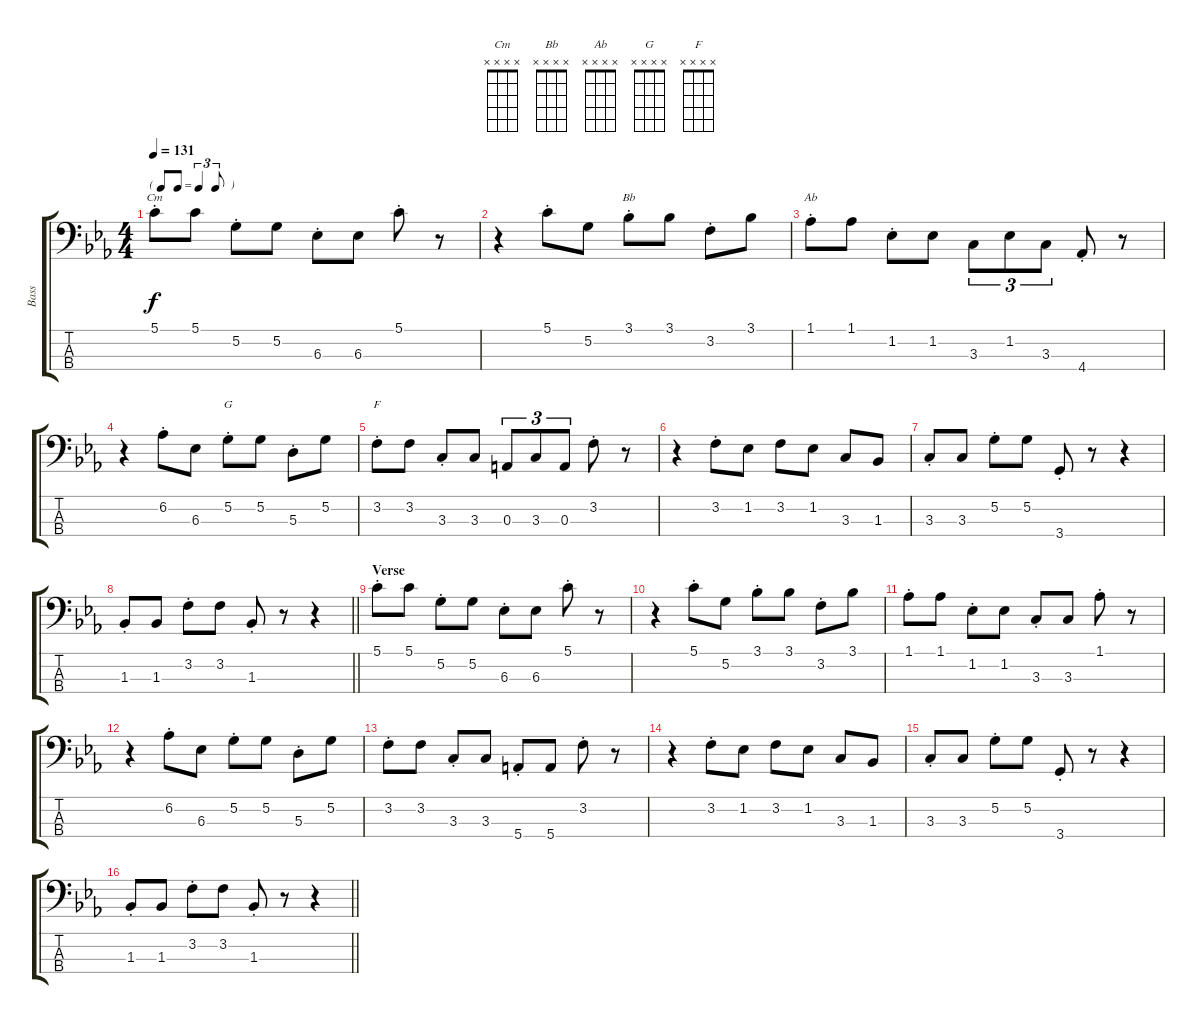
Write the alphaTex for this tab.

\track ("Bass" "Bass") {instrument electricbasspick}
\staff {score tabs}
\tuning (G2 D2 A1 E1) {hide}
\chord ("Cm" x x x x)
\chord ("Bb" x x x x)
\chord ("Ab" x x x x)
\chord ("G" x x x x)
\chord ("F" x x x x)
\ts (4 4)
\tf triplet8th
\tempo 131
\clef f4
\ks cminor
5.1{st}.8{ch "Cm" dy f} 5.1.8 5.2{st}.8 5.2.8 6.3{st}.8 6.3.8 5.1{st}.8 r.8 |
r.4 5.1{st}.8 5.2.8 3.1{st}.8{ch "Bb"} 3.1.8 3.2{st}.8 3.1.8 |
1.1{st}.8{ch "Ab"} 1.1.8 1.2{st}.8 1.2.8 3.3.8{tu (3 2)} 1.2.8{tu (3 2)} 3.3.8{tu (3 2)} 4.4{st}.8 r.8 |
r.4 6.2{st}.8 6.3.8 5.2{st}.8{ch "G"} 5.2.8 5.3{st}.8 5.2.8 |
3.2{st}.8{ch "F"} 3.2.8 3.3{st}.8 3.3.8 0.3.8{tu (3 2)} 3.3.8{tu (3 2)} 0.3.8{tu (3 2)} 3.2{st}.8 r.8 |
r.4 3.2{st}.8 1.2.8 3.2.8 1.2.8 3.3.8 1.3.8 |
3.3{st}.8 3.3.8 5.2{st}.8 5.2.8 3.4{st}.8 r.8 r.4 |
\barLineRight lightlight
1.3{st}.8 1.3.8 3.2{st}.8 3.2.8 1.3{st}.8 r.8 r.4 |
\section ("" "Verse")
5.1{st}.8 5.1.8 5.2{st}.8 5.2.8 6.3{st}.8 6.3.8 5.1{st}.8 r.8 |
r.4 5.1{st}.8 5.2.8 3.1{st}.8 3.1.8 3.2{st}.8 3.1.8 |
1.1{st}.8 1.1.8 1.2{st}.8 1.2.8 3.3{st}.8 3.3.8 1.1{st}.8 r.8 |
r.4 6.2{st}.8 6.3.8 5.2{st}.8 5.2.8 5.3{st}.8 5.2.8 |
3.2{st}.8 3.2.8 3.3{st}.8 3.3.8 5.4{st}.8 5.4.8 3.2{st}.8 r.8 |
r.4 3.2{st}.8 1.2.8 3.2.8 1.2.8 3.3.8 1.3.8 |
3.3{st}.8 3.3.8 5.2{st}.8 5.2.8 3.4{st}.8 r.8 r.4 |
\barLineRight lightlight
1.3{st}.8 1.3.8 3.2{st}.8 3.2.8 1.3{st}.8 r.8 r.4
